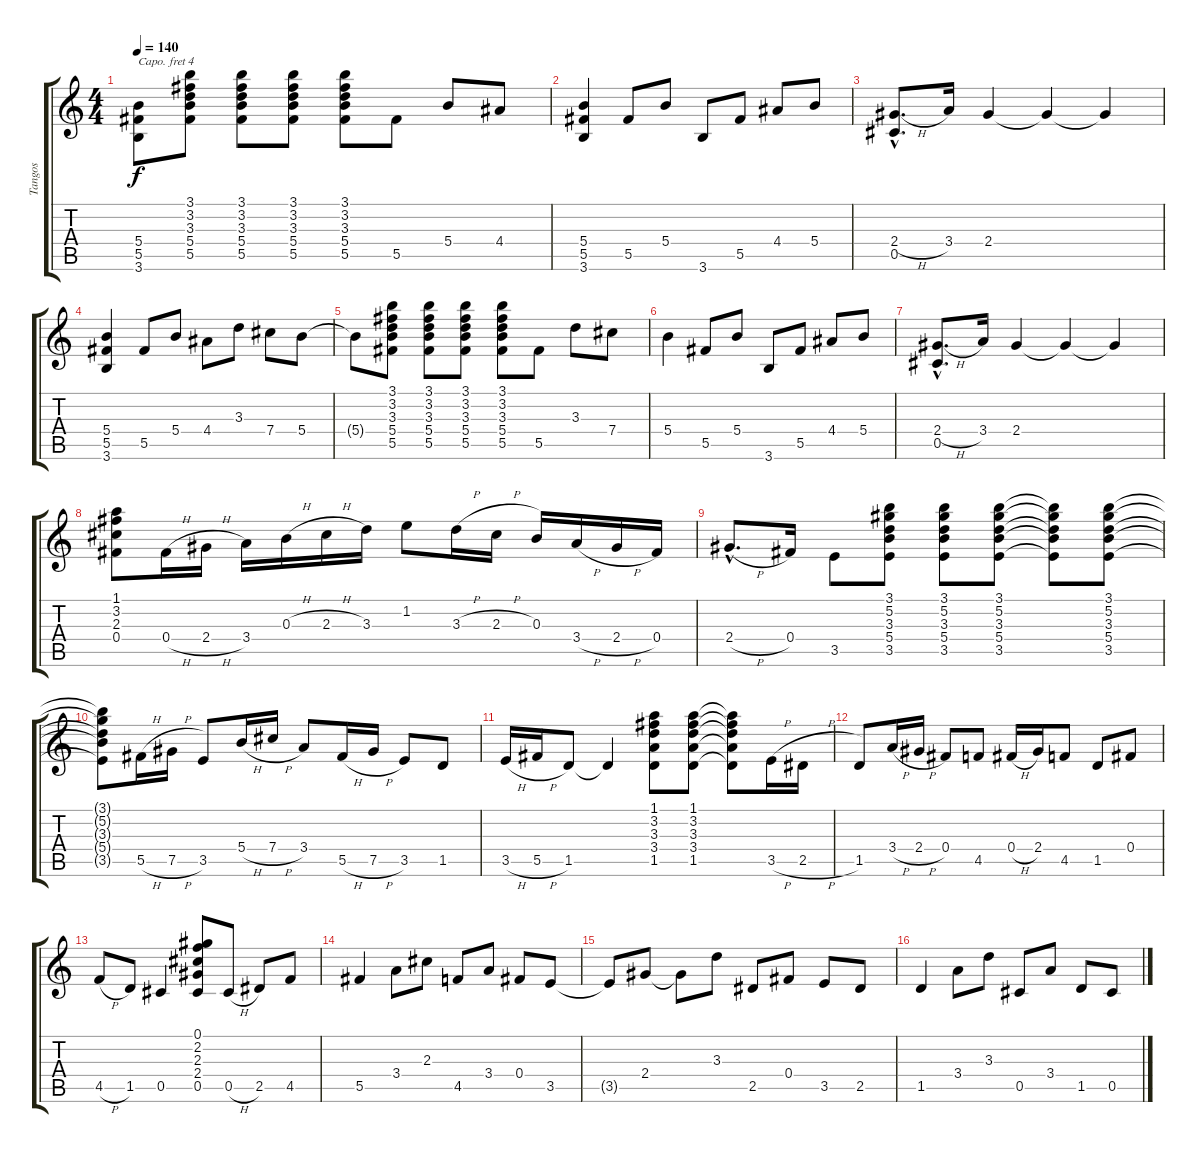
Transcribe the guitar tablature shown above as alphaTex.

\track ("Tangos" "Tangos") {instrument acousticguitarnylon}
\staff {score tabs}
\capo 4
\tuning (E4 B3 G3 D3 A2 E2) {hide}
\ts (4 4)
\tempo 140
\clef g2
\ks c
(5.4{t} 5.5{t} 3.6{t}).8{dy f} (3.1 3.2 3.3 5.4 5.5).8 (3.1 3.2 3.3 5.4 5.5).8 (3.1 3.2 3.3 5.4 5.5).8 (3.1 3.2 3.3 5.4 5.5).8 5.5.8 5.4.8 4.4.8 |
(5.4 5.5 3.6).4 5.5.8 5.4.8 3.6.8 5.5.8 4.4.8 5.4.8 |
(2.4{h hac} 0.5{hac}).8{d} 3.4.16 2.4.4 2.4{t}.4 2.4{t}.4 |
(5.4 5.5 3.6).4 5.5.8 5.4.8 4.4.8 3.3.8 7.4.8 5.4.8 |
5.4{t}.8 (3.1 3.2 3.3 5.4 5.5).8 (3.1 3.2 3.3 5.4 5.5).8 (3.1 3.2 3.3 5.4 5.5).8 (3.1 3.2 3.3 5.4 5.5).8 5.5.8 3.3.8 7.4.8 |
5.4.4 5.5.8 5.4.8 3.6.8 5.5.8 4.4.8 5.4.8 |
(2.4{h hac} 0.5{hac}).8{d} 3.4.16 2.4.4 2.4{t}.4 2.4{t}.4 |
(1.1 3.2 2.3 0.4).8 0.4{h}.16 2.4{h}.16 3.4.16 0.3{h}.16 2.3{h}.16 3.3.16 1.2.8 3.3{h}.16 2.3{h}.16 0.3.16 3.4{h}.16 2.4{h}.16 0.4.16 |
2.4{h hac}.8{d} 0.4.16 3.5.8 (3.1 5.2 3.3 5.4 3.5).8 (3.1 5.2 3.3 5.4 3.5).8 (3.1 5.2 3.3 5.4 3.5).8 (3.1{t} 5.2{t} 3.3{t} 5.4{t} 3.5{t}).8 (3.1 5.2 3.3 5.4 3.5).8 |
(3.1{t} 5.2{t} 3.3{t} 5.4{t} 3.5{t}).8 5.5{h}.16 7.5{h}.16 3.5.8 5.4{h}.16 7.4{h}.16 3.4.8 5.5{h}.16 7.5{h}.16 3.5.8 1.5.8 |
3.5{h}.16 5.5{h}.16 1.5.8 1.5{t}.4 (1.1 3.2 3.3 3.4 1.5).8 (1.1 3.2 3.3 3.4 1.5).8 (1.1{t} 3.2{t} 3.3{t} 3.4{t} 1.5{t}).8 3.5{h}.16 2.5{h}.16 |
1.5.8 3.4{h}.16 2.4{h}.16 0.4.8 4.5.8 0.4{h}.16 2.4.16 4.5.8 1.5.8 0.4.8 |
4.5{h}.8 1.5.8 0.5.4 (0.1 2.2 2.3 2.4 0.5).8 0.5{h}.8 2.5.8 4.5.8 |
5.5.4 3.4.8 2.3.8 4.5.8 3.4.8 0.4.8 3.5.8 |
3.5{t}.8 2.4.8 2.4{t}.8 3.3.8 2.5.8 0.4.8 3.5.8 2.5.8 |
1.5.4 3.4.8 3.3.8 0.5.8 3.4.8 1.5.8 0.5.8
